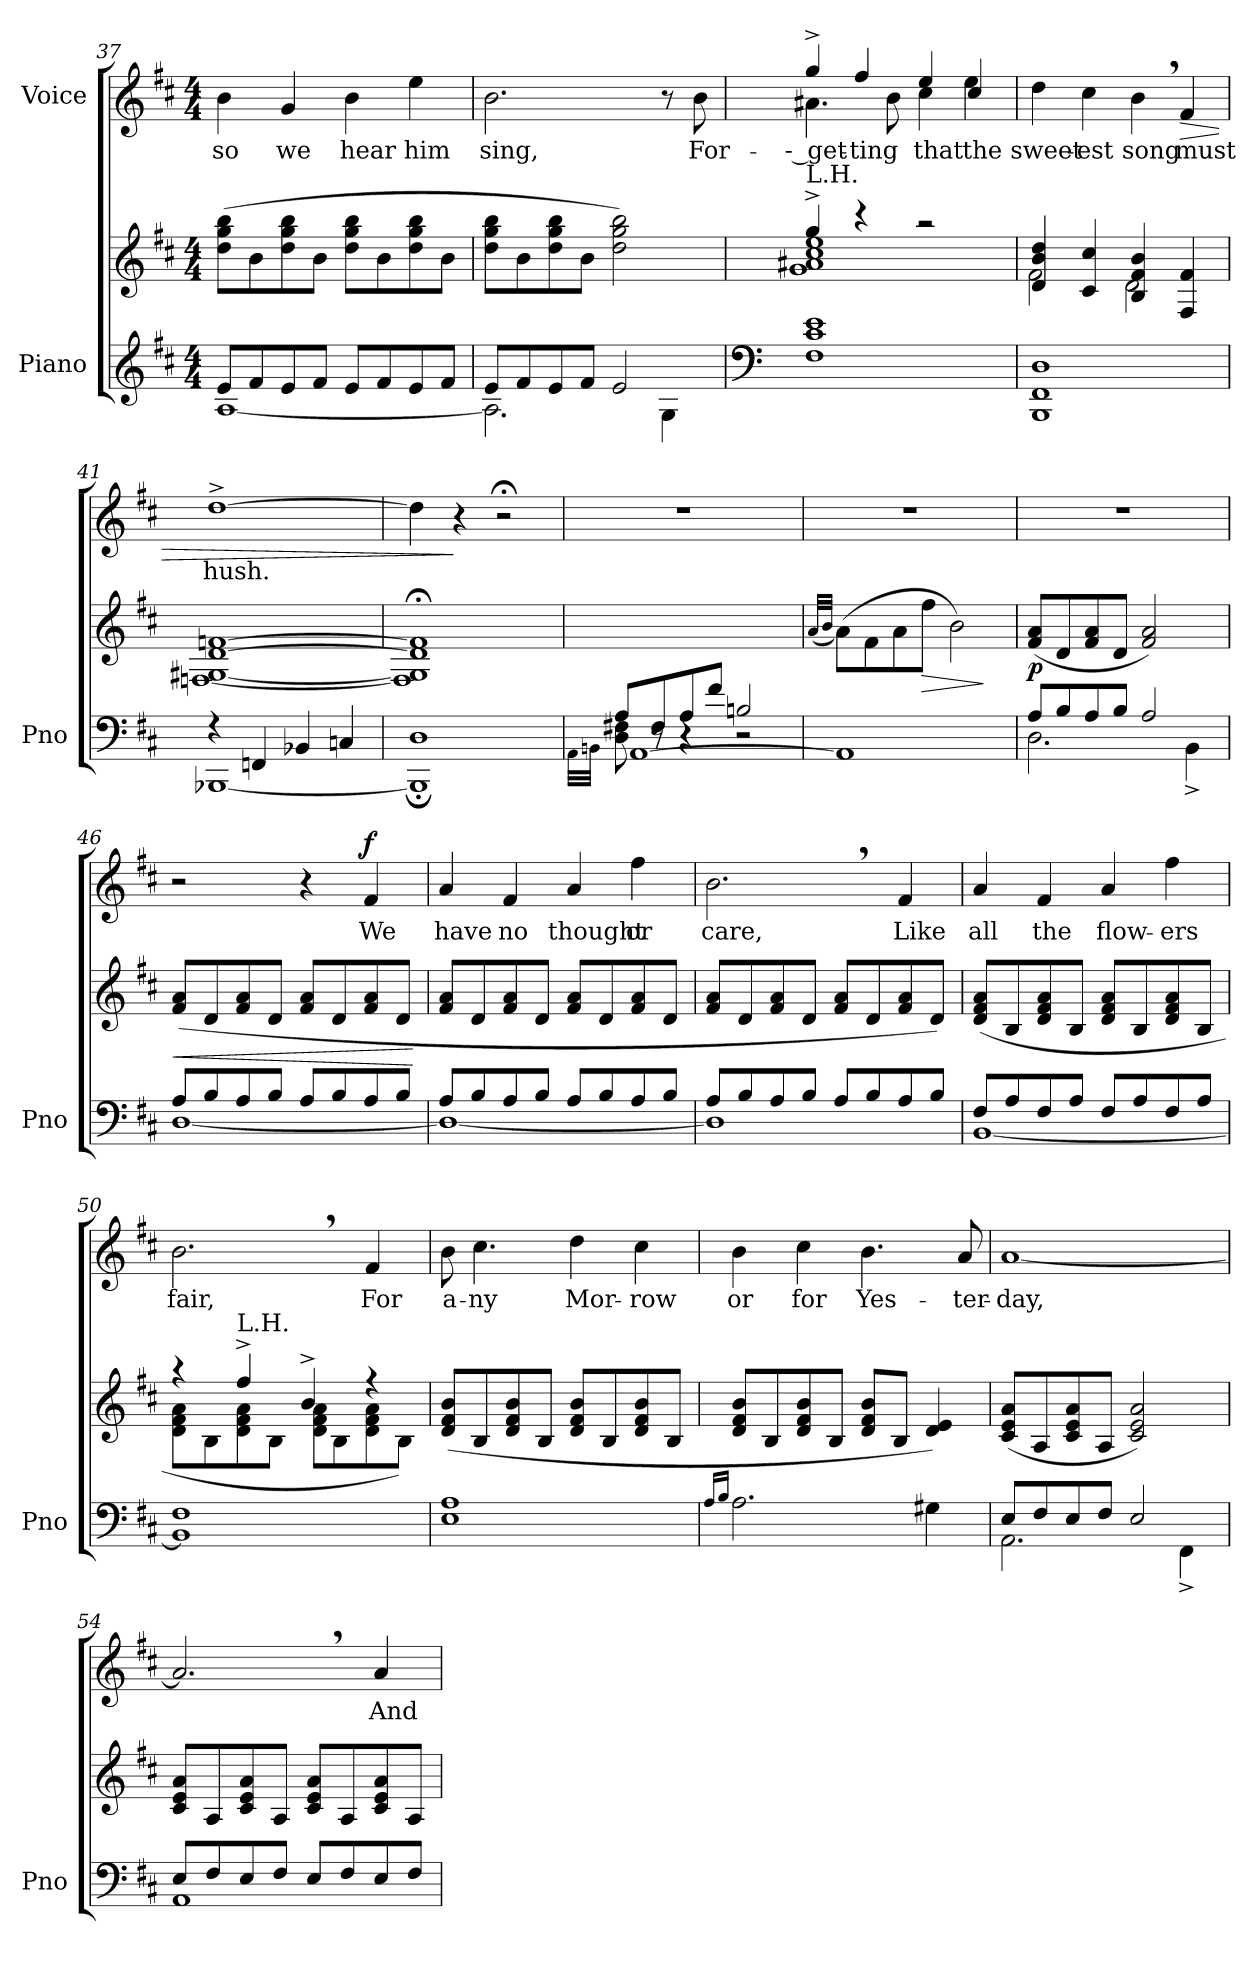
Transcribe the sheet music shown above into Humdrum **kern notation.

**kern	**kern	**dynam	**kern	**text	**dynam
*part2	*part2	*part2	*part1	*part1	*part1
*staff3	*staff2	*staff2/3	*staff1	*staff1	*staff1
*I"Piano	*	*	*I"Voice	*	*
*I'Pno	*	*	*	*	*
*clefG2	*clefG2	*	*clefG2	*	*
*k[f#c#]	*k[f#c#]	*	*k[f#c#]	*	*
*M4/4	*M4/4	*	*M4/4	*	*
=37	=37	=37	=37	=37	=37
*^	*	*	*	*	*
8e/L	[1A	(8dd\ 8gg\ 8bb\L	.	4b\	so	.
8f#/	.	8b\	.	.	.	.
8e/	.	8dd\ 8gg\ 8bb\	.	4g/	we	.
8f#/J	.	8b\J	.	.	.	.
8e/L	.	8dd\ 8gg\ 8bb\L	.	4b\	hear	.
8f#/	.	8b\	.	.	.	.
8e/	.	8dd\ 8gg\ 8bb\	.	4ee\	him	.
8f#/J	.	8b\J	.	.	.	.
=38	=38	=38	=38	=38	=38	=38
8e/L	2.A\]	8dd\ 8gg\ 8bb\L	.	2.b\	sing,	.
8f#/	.	8b\	.	.	.	.
8e/	.	8dd\ 8gg\ 8bb\	.	.	.	.
8f#/J	.	8b\J	.	.	.	.
2e/	.	2dd\ 2gg\ 2bb\)	.	.	.	.
.	4G\	.	.	8r	.	.
.	.	.	.	8b\	For-	.
*v	*v	*	*	*	*	*
=39	=39	=39	=39	=39	=39
*clefF4	*	*	*	*	*
*	*^	*	*^	*	*
!	!LO:TX:a:t=L.H.	!	!	!	!	!	!
1F# 1c# 1e	4gg^/	1g 1a#X 1cc# 1ee	.	4gg^/	4.a#X!\	-- get-	.
.	4r	.	.	4ff#/	.	-ting	.
.	.	.	.	.	8b!\	.	.
.	2r	.	.	4ee/	4cc#!\	that	.
.	.	.	.	4cc#/	4ee!\	the	.
*	*	*	*	*v	*v	*	*
=40	=40	=40	=40	=40	=40	=40
1BBB 1FF# 1D	4d/ 4b/ 4dd/	2f#\	.	4dd\	sweet-	.
.	4c#/ 4cc#/	.	.	4cc#\	-est	.
.	4B/ 4f#/ 4b/	2d\	.	4b,\	song	.
!	!	!	!	!	!	!LO:HP:b
.	4F#/ 4f#/	.	.	4f#/	must	>
=41	=41	=41	=41	=41	=41	=41
*^	*	*	*	*	*	*
4r	[1BBB-X	[1d [1fn	[1Fn [1G#X	.	[1dd^	hush.	.
4FFn/	.	.	.	.	.	.	.
4BB-X/	.	.	.	.	.	.	.
4Cn/	.	.	.	.	.	.	.
=42	=42	=42	=42	=42	=42	=42	=42
1D	1BBB-;]	1d];< 1f];<	1F] 1G#]	.	4dd\]	.	.
.	.	.	.	.	4r	.	]
.	.	.	.	.	2r;<	.	.
*	*	*v	*v	*	*	*	*
=43	=43	=43	=43	=43	=43	=43
*	*^	*	*	*	*	*
.	.	32qAA\LLL	.	.	.	.	.
.	.	32qBBn\JJJ	.	.	.	.	.
8A/L	8D\ 8F#X\	[1AA	1ryy	.	1r	.	.
8F#/	8r	.	.	.	.	.	.
8A/	4r	.	.	.	.	.	.
8f#/J	.	.	.	.	.	.	.
2Bni/	2r	.	.	.	.	.	.
*v	*v	*v	*	*	*	*	*
=44	=44	=44	=44	=44	=44
.	(32qa/LLL	.	.	.	.
.	32qb/JJJ	.	.	.	.
*^	*	*	*	*	*
1ryy	1AA]	(8a\L)	.	1r	.	.
.	.	8f#\	.	.	.	.
.	.	8a\	.	.	.	.
!	!	!	!LO:HP:b	!	!	!
.	.	8ff#\J	>	.	.	.
.	.	2b\)	.	.	.	.
*v	*v	*	*	*	*	*
.	.	]	.	.	.
=45	=45	=45	=45	=45	=45
*^	*	*	*	*	*
!	!	!	!LO:DY:b	!	!	!
8A/L	2.D\	(8f#/ 8a/L	p	1r	.	.
8B/	.	8d/	.	.	.	.
8A/	.	8f#/ 8a/	.	.	.	.
8B/J	.	8d/J	.	.	.	.
2A/	.	2f#/ 2a/)	.	.	.	.
.	4BB^\	.	.	.	.	.
=46	=46	=46	=46	=46	=46	=46
!	!	!	!LO:HP:b	!	!	!
8A/L	[1D	(8f#/ 8a/L	<	2r	.	.
8B/	.	8d/	.	.	.	.
8A/	.	8f#/ 8a/	.	.	.	.
8B/J	.	8d/J	.	.	.	.
8A/L	.	8f#/ 8a/L	.	4r	.	.
8B/	.	8d/	.	.	.	.
!	!	!	!	!	!	!LO:DY:a
8A/	.	8f#/ 8a/	.	4f#/	We	f
8B/J	.	8d/J	.	.	.	.
*v	*v	*	*	*	*	*
.	.	[	.	.	.
=47	=47	=47	=47	=47	=47
*^	*	*	*	*	*
8A/L	1D_	8f#/ 8a/L	.	4a/	have	.
8B/	.	8d/	.	.	.	.
8A/	.	8f#/ 8a/	.	4f#/	no	.
8B/J	.	8d/J	.	.	.	.
8A/L	.	8f#/ 8a/L	.	4a/	thought	.
8B/	.	8d/	.	.	.	.
8A/	.	8f#/ 8a/	.	4ff#\	or	.
8B/J	.	8d/J	.	.	.	.
=48	=48	=48	=48	=48	=48	=48
8A/L	1D]	8f#/ 8a/L	.	2.b,\	care,	.
8B/	.	8d/	.	.	.	.
8A/	.	8f#/ 8a/	.	.	.	.
8B/J	.	8d/J	.	.	.	.
8A/L	.	8f#/ 8a/L	.	.	.	.
8B/	.	8d/	.	.	.	.
8A/	.	8f#/ 8a/	.	4f#/	Like	.
8B/J	.	8d/J)	.	.	.	.
=49	=49	=49	=49	=49	=49	=49
8F#/L	[1BB	(<8d/ 8f#/ 8a/L	.	4a/	all	.
8A/	.	8B/	.	.	.	.
8F#/	.	8d/ 8f#/ 8a/	.	4f#/	the	.
8A/J	.	8B/J	.	.	.	.
8F#/L	.	8d/ 8f#/ 8a/L	.	4a/	flow-	.
8A/	.	8B/	.	.	.	.
8F#/	.	8d/ 8f#/ 8a/	.	4ff#\	-ers	.
8A/J	.	8B/J	.	.	.	.
=50	=50	=50	=50	=50	=50	=50
*	*	*^	*	*	*	*
1F#	1BB]	4r	8d\ 8f#\ 8a\L	.	2.b,\	fair,	.
.	.	.	8B\	.	.	.	.
!	!	!LO:TX:a:t=L.H.	!	!	!	!	!
.	.	4ff#^/	8d\ 8f#\ 8a\	.	.	.	.
.	.	.	8B\J	.	.	.	.
.	.	4b^/	8d\ 8f#\ 8a\L	.	.	.	.
.	.	.	8B\	.	.	.	.
.	.	4r	8d\ 8f#\ 8a\	.	4f#/	For	.
.	.	.	8B\J)	.	.	.	.
*v	*v	*	*	*	*	*	*
*	*v	*v	*	*	*	*
=51	=51	=51	=51	=51	=51
1E 1A	(<8d/ 8f#/ 8b/L	.	8b\	a-	.
.	8B/	.	4.cc#\	-ny	.
.	8d/ 8f#/ 8b/	.	.	.	.
.	8B/J	.	.	.	.
.	8d/ 8f#/ 8b/L	.	4dd\	Mor-	.
.	8B/	.	.	.	.
.	8d/ 8f#/ 8b/	.	4cc#\	-row	.
.	8B/J	.	.	.	.
=52	=52	=52	=52	=52	=52
16qA/LL	.	.	.	.	.
16qB/JJ	.	.	.	.	.
2.A\	8d/ 8f#/ 8b/L	.	4b\	or	.
.	8B/	.	.	.	.
.	8d/ 8f#/ 8b/	.	4cc#\	for	.
.	8B/J	.	.	.	.
.	8d/ 8f#/ 8b/L	.	4.b\	Yes-	.
.	8B/J	.	.	.	.
4G#X\	4d/ 4e/)	.	.	.	.
.	.	.	8a/	-ter-	.
=53	=53	=53	=53	=53	=53
*^	*	*	*	*	*
8E/L	2.AA\	(8c#/ 8e/ 8a/L	.	[1a	-day,	.
8F#/	.	8A/	.	.	.	.
8E/	.	8c#/ 8e/ 8a/	.	.	.	.
8F#/J	.	8A/J	.	.	.	.
2E/	.	2c#/ 2e/ 2a/)	.	.	.	.
.	4FF#^\	.	.	.	.	.
=54	=54	=54	=54	=54	=54	=54
8E/L	1AA	8c#/ 8e/ 8a/L	.	2.a,/]	.	.
8F#/	.	8A/	.	.	.	.
8E/	.	8c#/ 8e/ 8a/	.	.	.	.
8F#/J	.	8A/J	.	.	.	.
8E/L	.	8c#/ 8e/ 8a/L	.	.	.	.
8F#/	.	8A/	.	.	.	.
8E/	.	8c#/ 8e/ 8a/	.	4a/	And	.
8F#/J	.	8A/J	.	.	.	.
*v	*v	*	*	*	*	*
=	=	=	=	=	=
*-	*-	*-	*-	*-	*-
